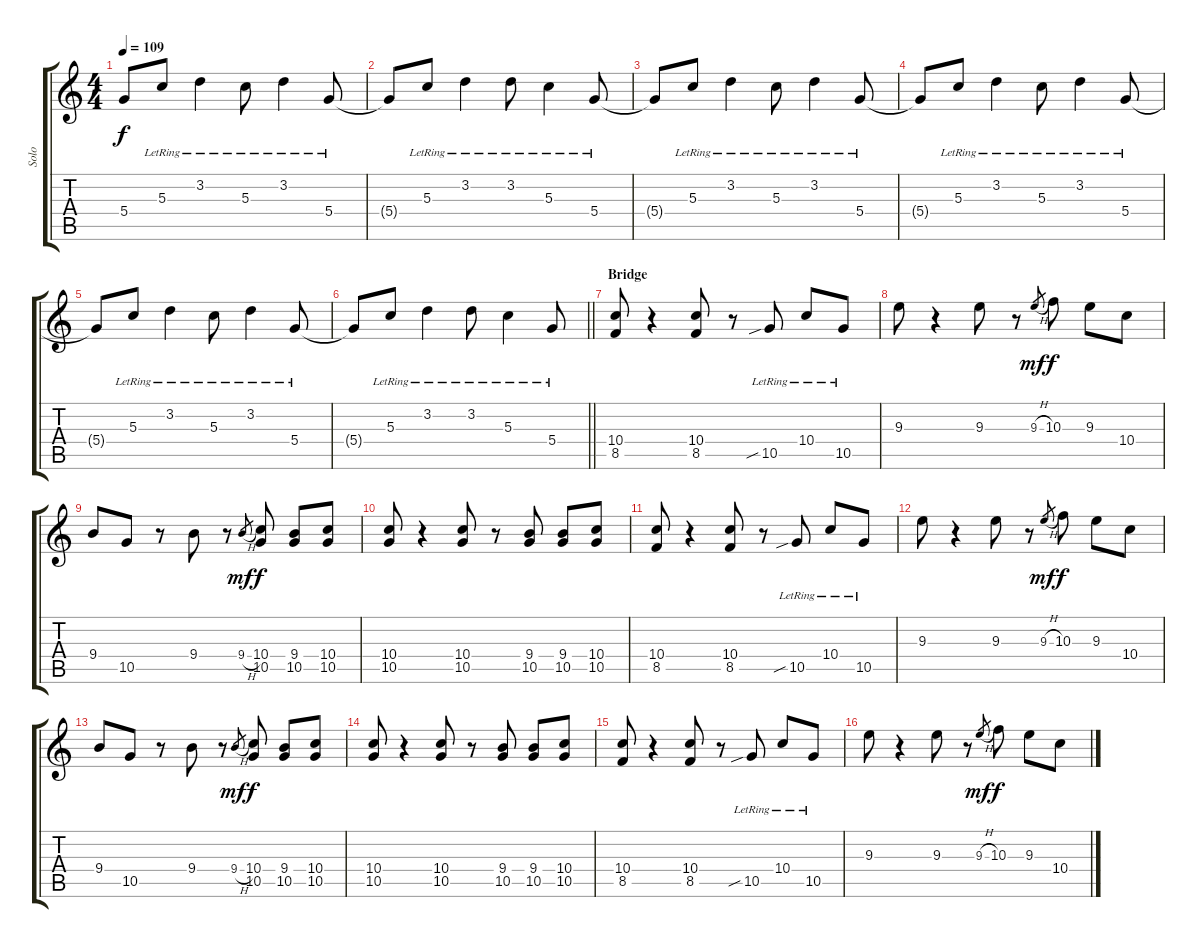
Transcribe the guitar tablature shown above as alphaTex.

\track ("Solo" "Solo") {instrument electricguitarclean}
\staff {score tabs}
\tuning (E4 B3 G3 D3 A2 E2) {hide}
\ts (4 4)
\tempo 109
\clef g2
\ks c
5.4{t}.8{dy f} 5.3{lr}.8 3.2{lr}.4 5.3{lr}.8 3.2{lr}.4 5.4{lr}.8 |
5.4{t}.8 5.3{lr}.8 3.2{lr}.4 3.2{lr}.8 5.3{lr}.4 5.4{lr}.8 |
5.4{t}.8 5.3{lr}.8 3.2{lr}.4 5.3{lr}.8 3.2{lr}.4 5.4{lr}.8 |
5.4{t}.8 5.3{lr}.8 3.2{lr}.4 5.3{lr}.8 3.2{lr}.4 5.4{lr}.8 |
5.4{t}.8 5.3{lr}.8 3.2{lr}.4 5.3{lr}.8 3.2{lr}.4 5.4{lr}.8 |
\barLineRight lightlight
5.4{t}.8 5.3{lr}.8 3.2{lr}.4 3.2{lr}.8 5.3{lr}.4 5.4{lr}.8 |
\section ("" "Bridge")
(10.4 8.5).8{volume 10 instrument electricguitarclean} r.4 (10.4 8.5).8 r.8 10.5{sib lr}.8 10.4{lr}.8 10.5{lr}.8 |
9.3.8 r.4 9.3.8 r.8 9.3{h}.8{gr dy mf} 10.3.8{dy f} 9.3.8 10.4.8 |
9.4.8 10.5.8 r.8 9.4.8 r.8 9.4{h}.8{gr dy mf} (10.4 10.5).8{dy f} (9.4 10.5).8 (10.4 10.5).8 |
(10.4 10.5).8 r.4 (10.4 10.5).8 r.8 (9.4 10.5).8 (9.4 10.5).8 (10.4 10.5).8 |
(10.4 8.5).8 r.4 (10.4 8.5).8 r.8 10.5{sib lr}.8 10.4{lr}.8 10.5{lr}.8 |
9.3.8 r.4 9.3.8 r.8 9.3{h}.8{gr dy mf} 10.3.8{dy f} 9.3.8 10.4.8 |
9.4.8 10.5.8 r.8 9.4.8 r.8 9.4{h}.8{gr dy mf} (10.4 10.5).8{dy f} (9.4 10.5).8 (10.4 10.5).8 |
(10.4 10.5).8 r.4 (10.4 10.5).8 r.8 (9.4 10.5).8 (9.4 10.5).8 (10.4 10.5).8 |
(10.4 8.5).8 r.4 (10.4 8.5).8 r.8 10.5{sib lr}.8 10.4{lr}.8 10.5{lr}.8 |
9.3.8 r.4 9.3.8 r.8 9.3{h}.8{gr dy mf} 10.3.8{dy f} 9.3.8 10.4.8
